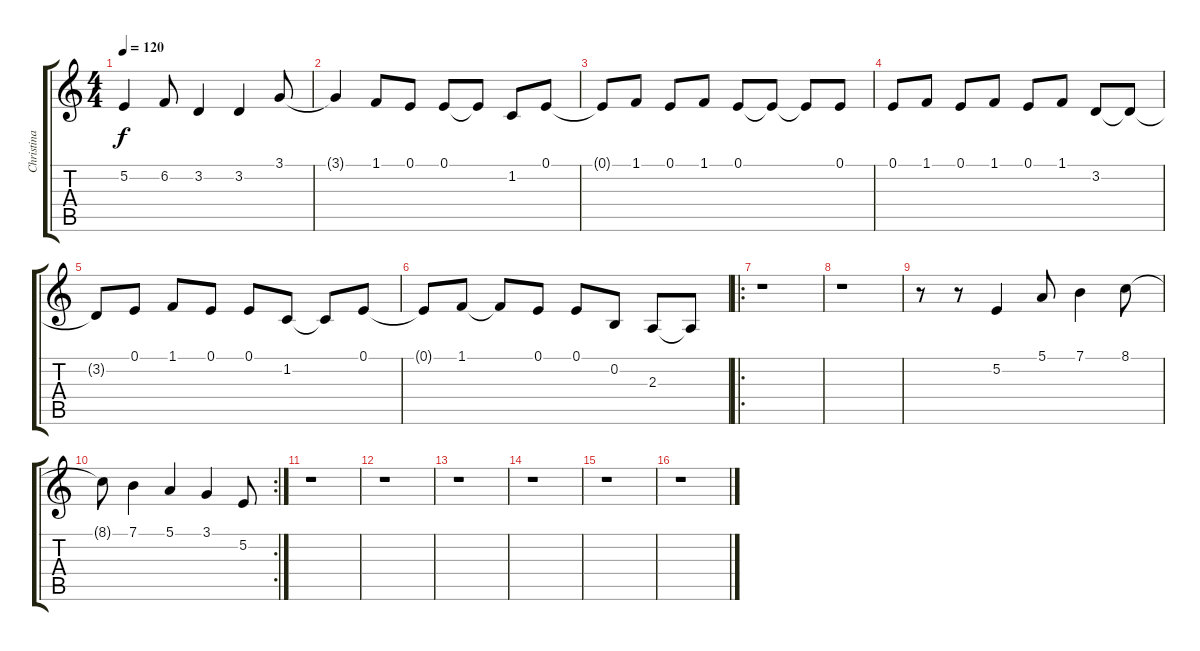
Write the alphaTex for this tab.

\track ("Christina" "Christina") {instrument trumpet}
\staff {score tabs}
\tuning (E4 B3 G3 D3 A2 E2) {hide}
\ts (4 4)
\tempo 120
\clef g2
\ks c
5.2.4{dy f} 6.2.8 3.2.4 3.2.4 3.1.8 |
3.1{t}.4 1.1.8 0.1.8 0.1.8 0.1{t}.8 1.2.8 0.1.8 |
0.1{t}.8 1.1.8 0.1.8 1.1.8 0.1.8 0.1{t}.8 0.1{t}.8 0.1.8 |
0.1.8 1.1.8 0.1.8 1.1.8 0.1.8 1.1.8 3.2.8 3.2{t}.8 |
3.2{t}.8 0.1.8 1.1.8 0.1.8 0.1.8 1.2.8 1.2{t}.8 0.1.8 |
0.1{t}.8 1.1.8 1.1{t}.8 0.1.8 0.1.8 0.2.8 2.3.8 2.3{t}.8 |
\ro
r.1 |
r.1 |
r.8 r.8 5.2.4 5.1.8 7.1.4 8.1.8 |
\rc 2
8.1{t}.8 7.1.4 5.1.4 3.1.4 5.2.8 |
r.1 |
r.1 |
r.1 |
r.1 |
r.1 |
r.1
